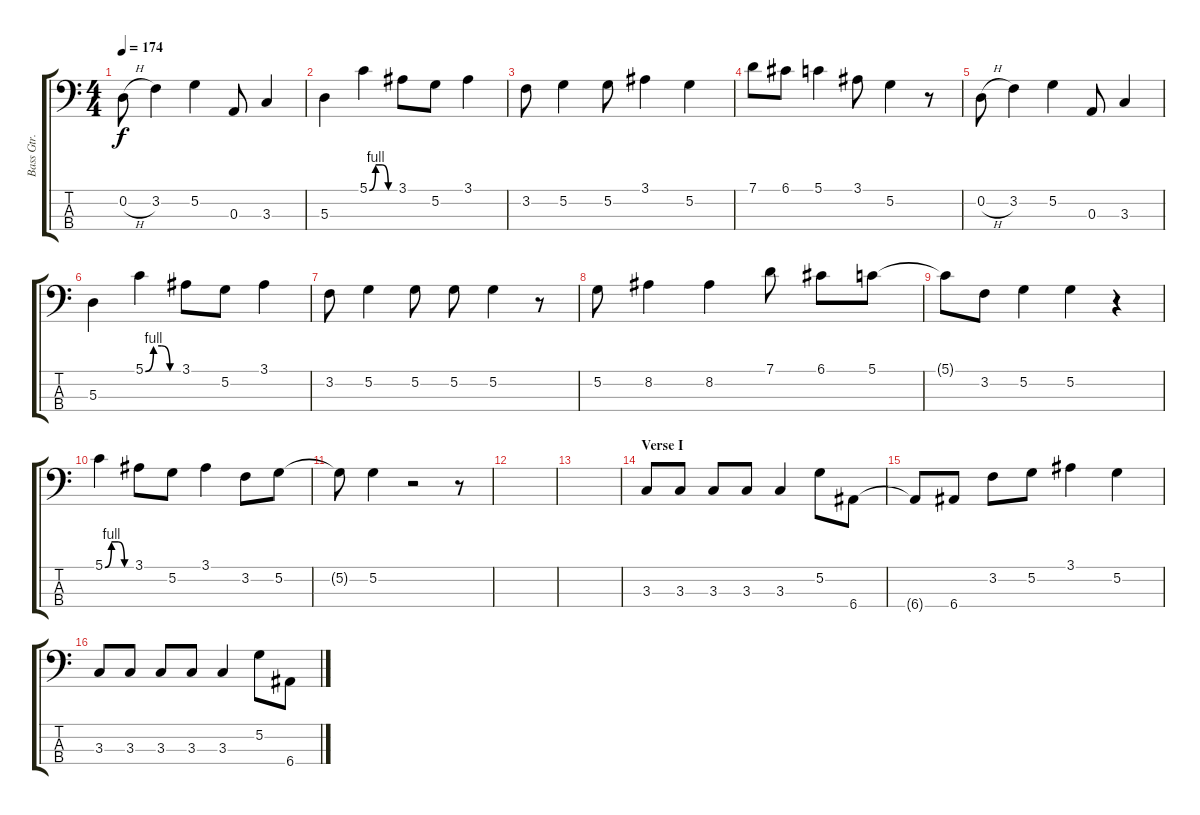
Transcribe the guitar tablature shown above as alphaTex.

\track ("Bass Gtr." "Bass Gtr.") {instrument slapbass2}
\staff {score tabs}
\tuning (G2 D2 A1 E1) {hide}
\ts (4 4)
\tempo 174
\clef f4
\ks c
0.2{h}.8{dy f instrument slapbass2} 3.2.4 5.2.4 0.3.8 3.3.4 |
5.3.4 5.1{be (custom 0 0 15 4 30 4 45 0 60 0)}.4 3.1.8 5.2.8 3.1.4 |
3.2.8 5.2.4 5.2.8 3.1.4 5.2.4 |
7.1.8 6.1.8 5.1.4 3.1.8 5.2.4 r.8 |
0.2{h}.8 3.2.4 5.2.4 0.3.8 3.3.4 |
5.3.4 5.1{be (custom 0 0 15 4 30 4 45 0 60 0)}.4 3.1.8 5.2.8 3.1.4 |
3.2.8 5.2.4 5.2.8 5.2.8 5.2.4 r.8 |
5.2.8 8.2.4 8.2.4 7.1.8 6.1.8 5.1.8 |
5.1{t}.8 3.2.8 5.2.4 5.2.4 r.4 |
5.1{be (custom 0 0 15 4 30 4 45 0 60 0)}.4 3.1.8 5.2.8 3.1.4 3.2.8 5.2.8 |
5.2{t}.8 5.2.4 r.2 r.8 |
|
|
\section ("" "Verse I")
3.3.8 3.3.8 3.3.8 3.3.8 3.3.4 5.2.8 6.4.8 |
6.4{t}.8 6.4.8 3.2.8 5.2.8 3.1.4 5.2.4 |
3.3.8 3.3.8 3.3.8 3.3.8 3.3.4 5.2.8 6.4.8
